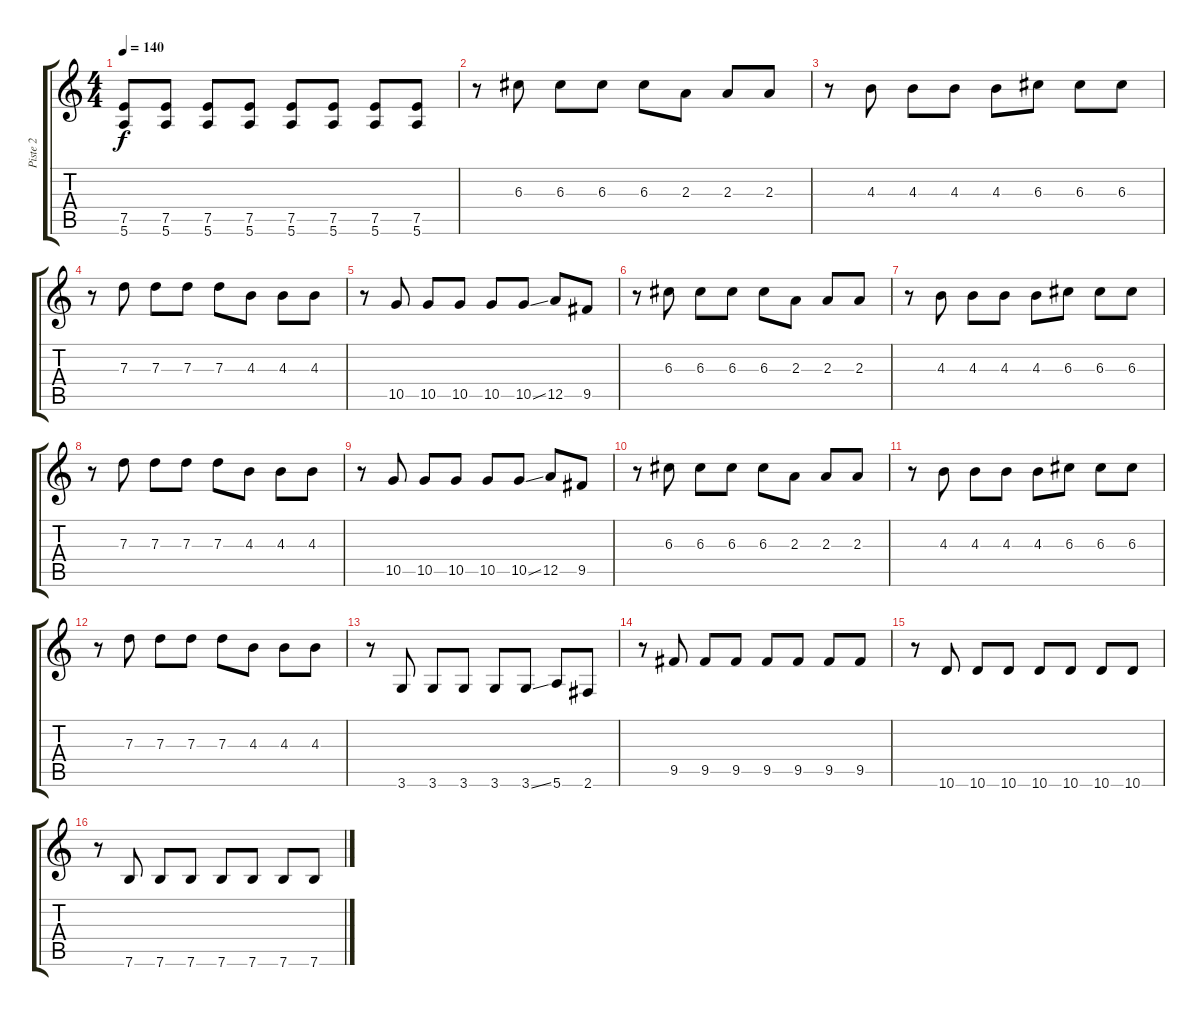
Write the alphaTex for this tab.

\track ("Piste 2" "Piste 2") {instrument electricguitarjazz}
\staff {score tabs}
\tuning (E4 B3 G3 D3 A2 E2) {hide}
\ts (4 4)
\tempo 140
\clef g2
\ks c
(7.5 5.6).8{dy f} (7.5 5.6).8 (7.5 5.6).8 (7.5 5.6).8 (7.5 5.6).8 (7.5 5.6).8 (7.5 5.6).8 (7.5 5.6).8 |
r.8 6.3.8 6.3.8 6.3.8 6.3.8 2.3.8 2.3.8 2.3.8 |
r.8 4.3.8 4.3.8 4.3.8 4.3.8 6.3.8 6.3.8 6.3.8 |
r.8 7.3.8 7.3.8 7.3.8 7.3.8 4.3.8 4.3.8 4.3.8 |
r.8 10.5.8 10.5.8 10.5.8 10.5.8 10.5{ss}.8 12.5.8 9.5.8 |
r.8 6.3.8 6.3.8 6.3.8 6.3.8 2.3.8 2.3.8 2.3.8 |
r.8 4.3.8 4.3.8 4.3.8 4.3.8 6.3.8 6.3.8 6.3.8 |
r.8 7.3.8 7.3.8 7.3.8 7.3.8 4.3.8 4.3.8 4.3.8 |
r.8 10.5.8 10.5.8 10.5.8 10.5.8 10.5{ss}.8 12.5.8 9.5.8 |
r.8 6.3.8 6.3.8 6.3.8 6.3.8 2.3.8 2.3.8 2.3.8 |
r.8 4.3.8 4.3.8 4.3.8 4.3.8 6.3.8 6.3.8 6.3.8 |
r.8 7.3.8 7.3.8 7.3.8 7.3.8 4.3.8 4.3.8 4.3.8 |
r.8 3.6.8 3.6.8 3.6.8 3.6.8 3.6{ss}.8 5.6.8 2.6.8 |
r.8 9.5.8 9.5.8 9.5.8 9.5.8 9.5.8 9.5.8 9.5.8 |
r.8 10.6.8 10.6.8 10.6.8 10.6.8 10.6.8 10.6.8 10.6.8 |
r.8 7.6.8 7.6.8 7.6.8 7.6.8 7.6.8 7.6.8 7.6.8
